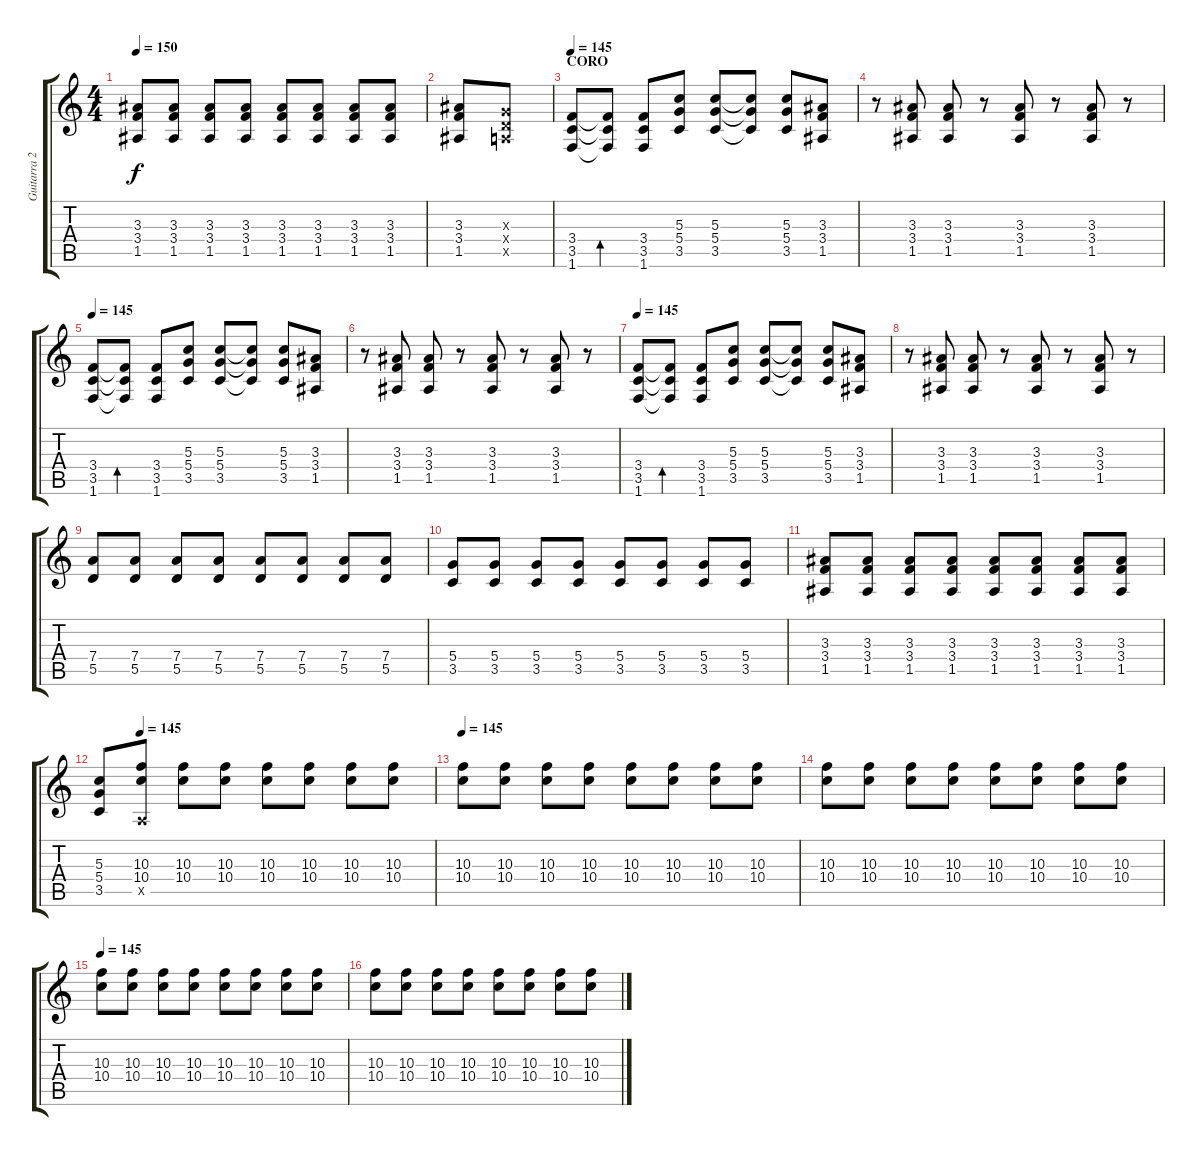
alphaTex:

\track ("Guitarra 2 " "Guitarra 2") {instrument distortionguitar}
\staff {score tabs}
\tuning (E4 B3 G3 D3 A2 E2) {hide}
\ts (4 4)
\tempo 150
\clef g2
\ks c
(3.3 3.4 1.5).8{dy f} (3.3 3.4 1.5).8 (3.3 3.4 1.5).8 (3.3 3.4 1.5).8 (3.3 3.4 1.5).8 (3.3 3.4 1.5).8 (3.3 3.4 1.5).8 (3.3 3.4 1.5).8 |
(3.3 3.4 1.5).8 (0.3{x} 0.4{x} 0.5{x}).8 |
\section ("" "CORO")
\tempo 145
(3.4 3.5 1.6).8 (3.4{t} 3.5{t} 1.6{t}).8{bd 60} (3.4 3.5 1.6).8 (5.3 5.4 3.5).8 (5.3 5.4 3.5).8 (5.3{t} 5.4{t} 3.5{t}).8 (5.3 5.4 3.5).8 (3.3 3.4 1.5).8 |
r.8 (3.3 3.4 1.5).8 (3.3 3.4 1.5).8 r.8 (3.3 3.4 1.5).8 r.8 (3.3 3.4 1.5).8 r.8 |
\tempo 145
(3.4 3.5 1.6).8 (3.4{t} 3.5{t} 1.6{t}).8{bd 60} (3.4 3.5 1.6).8 (5.3 5.4 3.5).8 (5.3 5.4 3.5).8 (5.3{t} 5.4{t} 3.5{t}).8 (5.3 5.4 3.5).8 (3.3 3.4 1.5).8 |
r.8 (3.3 3.4 1.5).8 (3.3 3.4 1.5).8 r.8 (3.3 3.4 1.5).8 r.8 (3.3 3.4 1.5).8 r.8 |
\tempo 145
(3.4 3.5 1.6).8 (3.4{t} 3.5{t} 1.6{t}).8{bd 60} (3.4 3.5 1.6).8 (5.3 5.4 3.5).8 (5.3 5.4 3.5).8 (5.3{t} 5.4{t} 3.5{t}).8 (5.3 5.4 3.5).8 (3.3 3.4 1.5).8 |
r.8 (3.3 3.4 1.5).8 (3.3 3.4 1.5).8 r.8 (3.3 3.4 1.5).8 r.8 (3.3 3.4 1.5).8 r.8 |
(7.4 5.5).8 (7.4 5.5).8 (7.4 5.5).8 (7.4 5.5).8 (7.4 5.5).8 (7.4 5.5).8 (7.4 5.5).8 (7.4 5.5).8 |
(5.4 3.5).8 (5.4 3.5).8 (5.4 3.5).8 (5.4 3.5).8 (5.4 3.5).8 (5.4 3.5).8 (5.4 3.5).8 (5.4 3.5).8 |
(3.3 3.4 1.5).8 (3.3 3.4 1.5).8 (3.3 3.4 1.5).8 (3.3 3.4 1.5).8 (3.3 3.4 1.5).8 (3.3 3.4 1.5).8 (3.3 3.4 1.5).8 (3.3 3.4 1.5).8 |
\tempo (145 0.125)
(5.3 5.4 3.5).8 (10.3 10.4 0.5{x}).8{instrument overdrivenguitar} (10.3 10.4).8 (10.3 10.4).8 (10.3 10.4).8 (10.3 10.4).8 (10.3 10.4).8 (10.3 10.4).8 |
\tempo 145
(10.3 10.4).8 (10.3 10.4).8 (10.3 10.4).8 (10.3 10.4).8 (10.3 10.4).8 (10.3 10.4).8 (10.3 10.4).8 (10.3 10.4).8 |
(10.3 10.4).8 (10.3 10.4).8 (10.3 10.4).8 (10.3 10.4).8 (10.3 10.4).8 (10.3 10.4).8 (10.3 10.4).8 (10.3 10.4).8 |
\tempo 145
(10.3 10.4).8 (10.3 10.4).8 (10.3 10.4).8 (10.3 10.4).8 (10.3 10.4).8 (10.3 10.4).8 (10.3 10.4).8 (10.3 10.4).8 |
(10.3 10.4).8 (10.3 10.4).8 (10.3 10.4).8 (10.3 10.4).8 (10.3 10.4).8 (10.3 10.4).8 (10.3 10.4).8 (10.3 10.4).8
